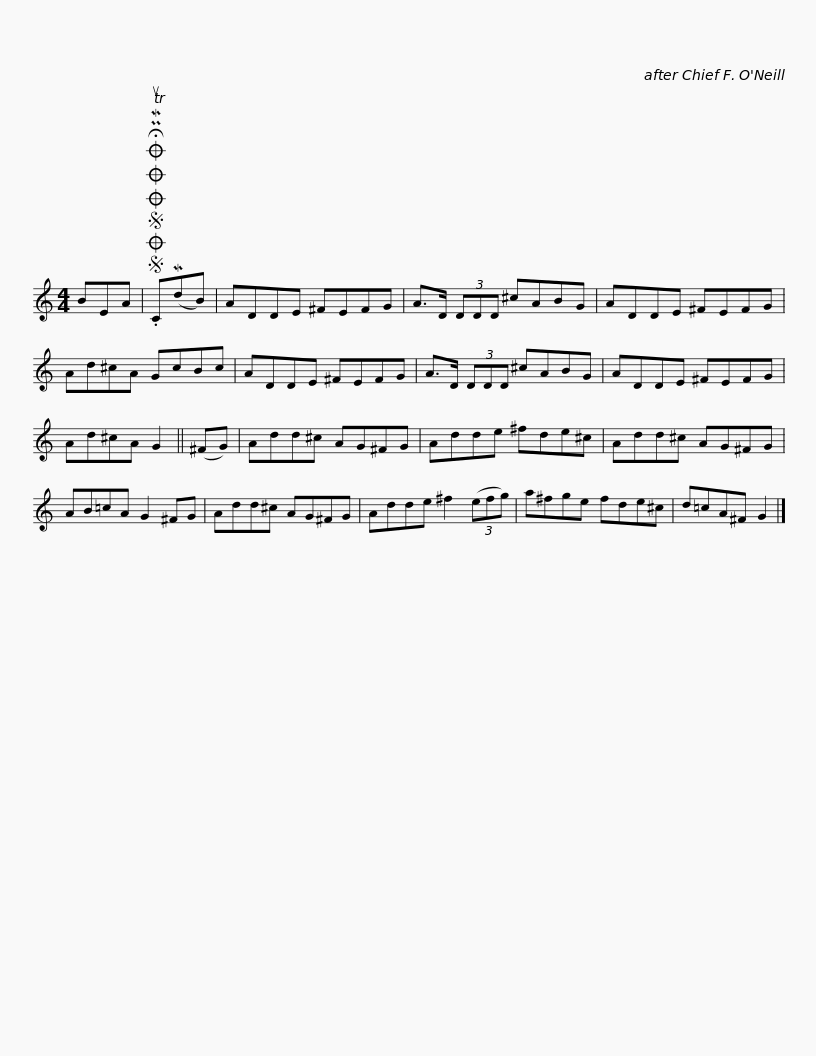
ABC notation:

X:1
L:1/8
M:4/4
I:linebreak $
K:C
V:1 treble
V:1
 BEA |SOSOOO .!fermata!PMTuC(MdB) | ADDE ^FEFG | A>D (3DDD ^cABG | ADDE ^FEFG | %5
 Ad^cA GcBc |$ ADDE ^FEFG | A>D (3DDD ^cABG | ADDE ^FEFG | Ad^cA G2 || %10
 (^FG) | Add^c AG^FG |$ Adde ^fde^c | Add^c AG^FG | AB=cA G2 ^FG | %15
 Add^c AG^FG | Adde ^f2 (3(efg) |$ a^fge fde^c | d=cA^F G2 |] %19
